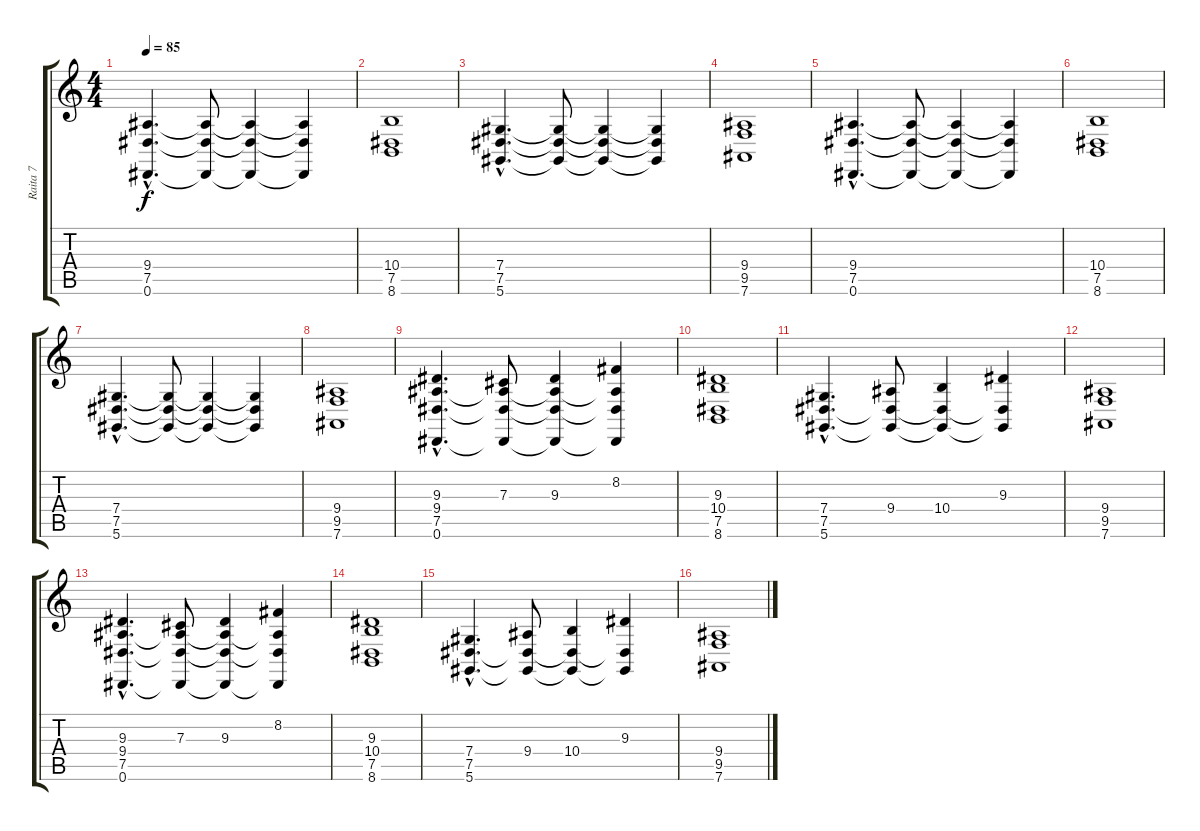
\track ("Raita 7" "Raita 7") {instrument frenchhorn}
\staff {score tabs}
\tuning (Eb4 Bb3 Gb3 Db3 Ab2 Eb2) {hide}
\ts (4 4)
\tempo 85
\clef g2
\ks c
(9.4{hac} 7.5{hac} 0.6{hac}).4{d dy f} (9.4{t} 7.5{t} 0.6{t}).8 (9.4{t} 7.5{t} 0.6{t}).4 (9.4{t} 7.5{t} 0.6{t}).4 |
(10.4 7.5 8.6).1 |
(7.4{hac} 7.5{hac} 5.6{hac}).4{d} (7.4{t} 7.5{t} 5.6{t}).8 (7.4{t} 7.5{t} 5.6{t}).4 (7.4{t} 7.5{t} 5.6{t}).4 |
(9.4 9.5 7.6).1 |
(9.4{hac} 7.5{hac} 0.6{hac}).4{d} (9.4{t} 7.5{t} 0.6{t}).8 (9.4{t} 7.5{t} 0.6{t}).4 (9.4{t} 7.5{t} 0.6{t}).4 |
(10.4 7.5 8.6).1 |
(7.4{hac} 7.5{hac} 5.6{hac}).4{d} (7.4{t} 7.5{t} 5.6{t}).8 (7.4{t} 7.5{t} 5.6{t}).4 (7.4{t} 7.5{t} 5.6{t}).4 |
(9.4 9.5 7.6).1 |
(9.3{hac} 9.4{hac} 7.5{hac} 0.6{hac}).4{d} (7.3 9.4{t} 7.5{t} 0.6{t}).8 (9.3 9.4{t} 7.5{t} 0.6{t}).4 (8.2 9.4{t} 7.5{t} 0.6{t}).4 |
(9.3 10.4 7.5 8.6).1 |
(7.4{hac} 7.5{hac} 5.6{hac}).4{d} (9.4 7.5{t} 5.6{t}).8 (10.4 7.5{t} 5.6{t}).4 (9.3 7.5{t} 5.6{t}).4 |
(9.4 9.5 7.6).1 |
(9.3{hac} 9.4{hac} 7.5{hac} 0.6{hac}).4{d} (7.3 9.4{t} 7.5{t} 0.6{t}).8 (9.3 9.4{t} 7.5{t} 0.6{t}).4 (8.2 9.4{t} 7.5{t} 0.6{t}).4 |
(9.3 10.4 7.5 8.6).1 |
(7.4{hac} 7.5{hac} 5.6{hac}).4{d} (9.4 7.5{t} 5.6{t}).8 (10.4 7.5{t} 5.6{t}).4 (9.3 7.5{t} 5.6{t}).4 |
(9.4 9.5 7.6).1
